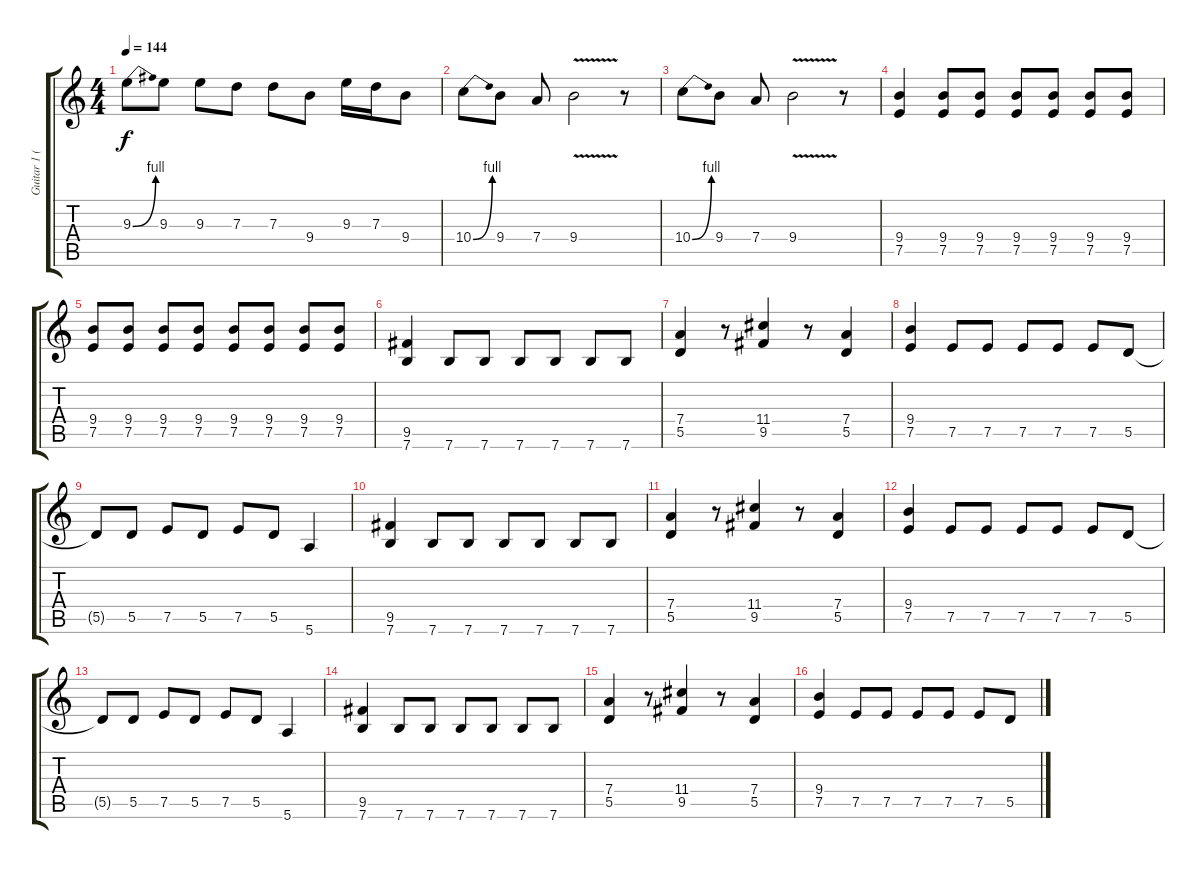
\track ("Guitar 1 (Saboter)" "Guitar 1 (") {instrument overdrivenguitar}
\staff {score tabs}
\tuning (E4 B3 G3 D3 A2 E2) {hide}
\ts (4 4)
\tempo 144
\clef g2
\ks c
9.3{be (bend 0 0 60 4)}.8{dy f} 9.3.8 9.3.8 7.3.8 7.3.8 9.4.8 9.3.16 7.3.16 9.4.8 |
10.4{be (bend 0 0 60 4)}.8 9.4.8 7.4.8 9.4{v}.2 r.8 |
10.4{be (bend 0 0 60 4)}.8 9.4.8 7.4.8 9.4{v}.2 r.8 |
(9.4 7.5).4 (9.4 7.5).8 (9.4 7.5).8 (9.4 7.5).8 (9.4 7.5).8 (9.4 7.5).8 (9.4 7.5).8 |
(9.4 7.5).8 (9.4 7.5).8 (9.4 7.5).8 (9.4 7.5).8 (9.4 7.5).8 (9.4 7.5).8 (9.4 7.5).8 (9.4 7.5).8 |
(9.5 7.6).4 7.6.8 7.6.8 7.6.8 7.6.8 7.6.8 7.6.8 |
(7.4 5.5).4 r.8 (11.4 9.5).4 r.8 (7.4 5.5).4 |
(9.4 7.5).4 7.5.8 7.5.8 7.5.8 7.5.8 7.5.8 5.5.8 |
5.5{t}.8 5.5.8 7.5.8 5.5.8 7.5.8 5.5.8 5.6.4 |
(9.5 7.6).4 7.6.8 7.6.8 7.6.8 7.6.8 7.6.8 7.6.8 |
(7.4 5.5).4 r.8 (11.4 9.5).4 r.8 (7.4 5.5).4 |
(9.4 7.5).4 7.5.8 7.5.8 7.5.8 7.5.8 7.5.8 5.5.8 |
5.5{t}.8 5.5.8 7.5.8 5.5.8 7.5.8 5.5.8 5.6.4 |
(9.5 7.6).4 7.6.8 7.6.8 7.6.8 7.6.8 7.6.8 7.6.8 |
(7.4 5.5).4 r.8 (11.4 9.5).4 r.8 (7.4 5.5).4 |
(9.4 7.5).4 7.5.8 7.5.8 7.5.8 7.5.8 7.5.8 5.5.8
